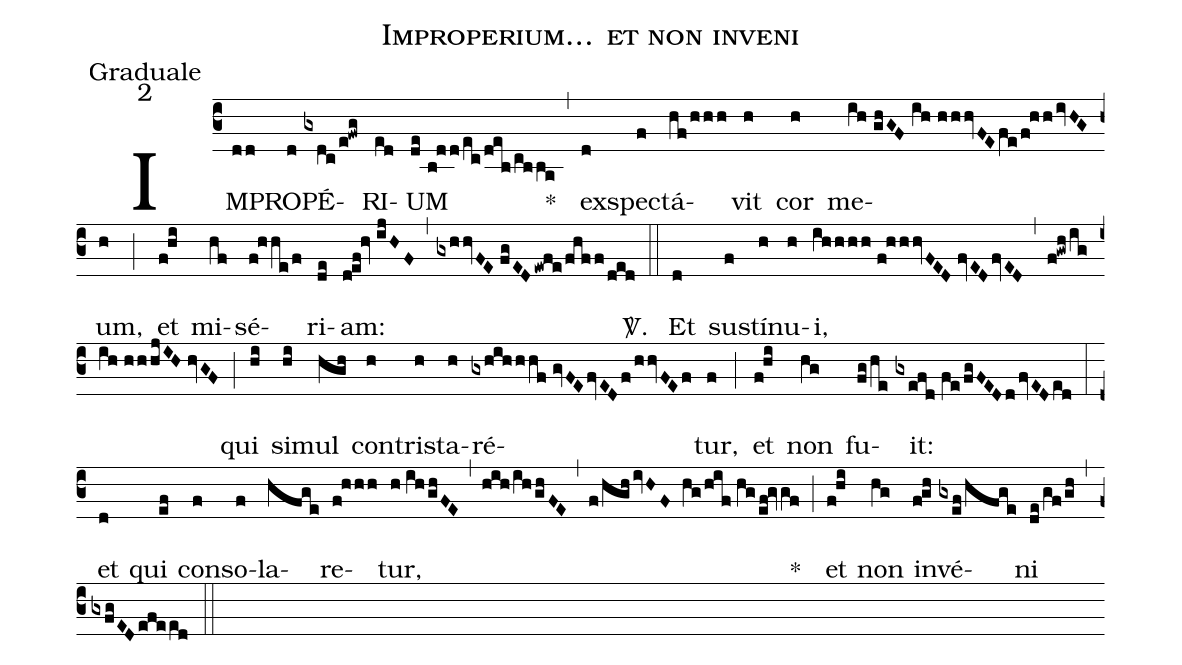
name:Improperium... et non inveni;
office-part:Graduale;
mode:2;
%%
(c3) IM(dd)PRO(d)PÉ(gxdc/e!fwg)RI(ed)UM(de//b!dd/ec/deb/cbba) *(,) ex(d)spe(f)ctá(hf/hhh)vit(h) cor(h) me(ih//ghGF//ih//hhhvFE/fe/f!hh/ivHG)um,(h) (;) et(f!hi) mi(hf)sé(f!hhe/f)ri(de)am:(d!ef!hv//ijHF) (,) (gxhhvFE//fgED/ewfe/fhff/ded) <sp>V/</sp>.(::) Et(d) su(f)stí(h)nu(h)i,(ihhhh//f!hhhvFED//fvED/fvED) (,) (f!gwh/ig/ih//hhhjIH//hvGF) (;) qui(hi) si(hi)mul(hgh) con(h)tri(h)sta(h)ré(gxhihhhf//gvFE/fvED/f/hhvFEf)tur,(f) (;) et(f!hi) non(hg) fu(fg/he)it:(gxefd//fe/fgFEDd/fvED/ed) (:) et(d) qui(ef) con(f)so(f)la(hfge)re(f!hhh)tur,(h//ih/ghFE) (,) (hih/ih/gh/FE) (,) (f/hgh/ivHF hg/hif//hg/ef!gvgf) *(;) et(f!hi) non(hg) in(f!gh)vé(gxef/hfge)ni(de/gf/gh) (,) (gxfgED/efeed) (::)
